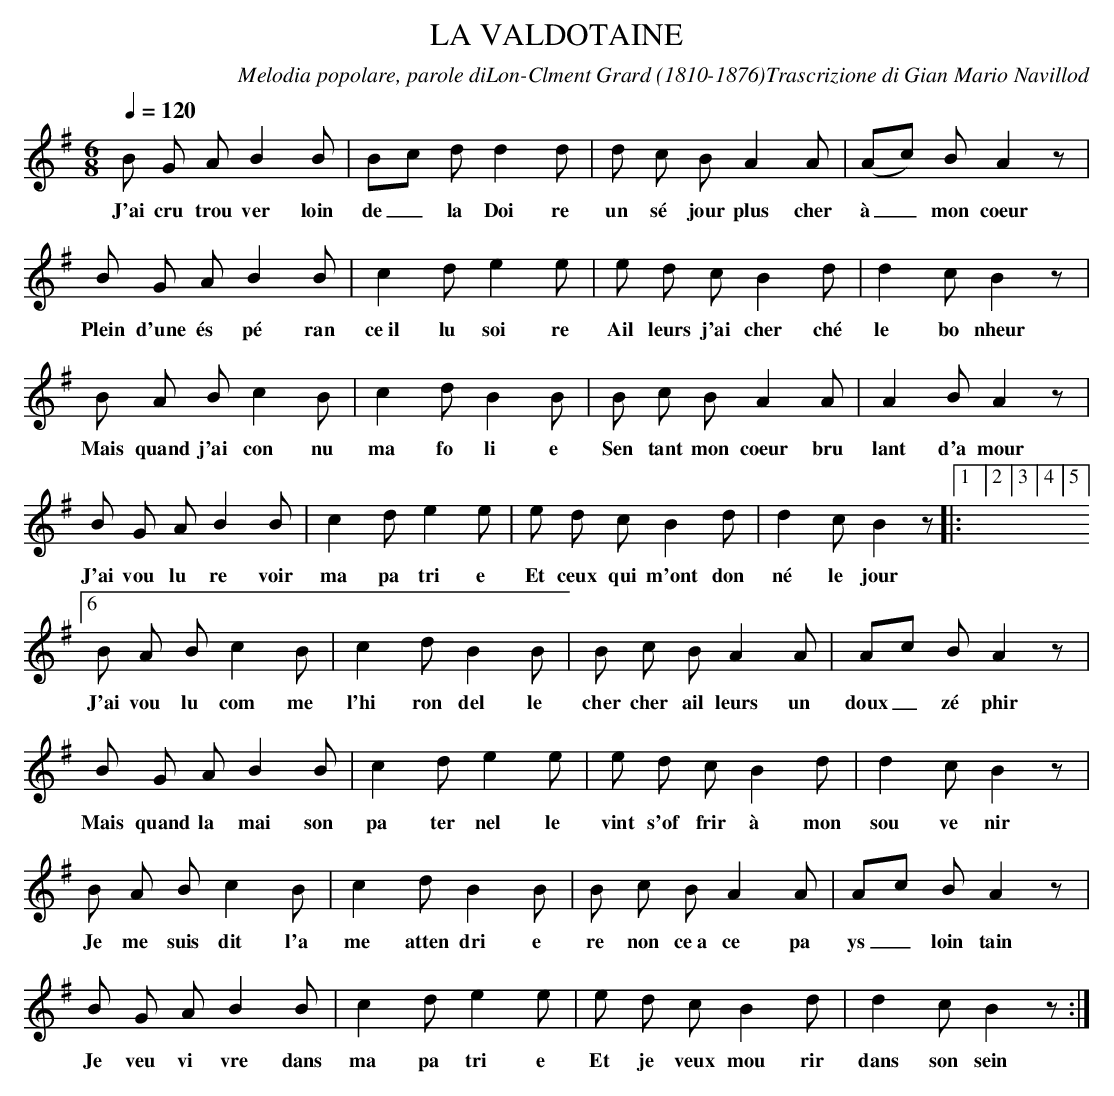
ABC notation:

X:1
T:LA VALDOTAINE
C:Melodia popolare, parole diLon-Clment Grard (1810-1876)Trascrizione di Gian Mario Navillod
Q:1/4=120
V:1
M:6/8
L:1/8
K:G
B G A B2 B |Bc d d2 d |d c B A2 A |(Ac) B A2 z |
w:J'ai cru trou ver loin de _la Doi re un sé jour plus cher à_ mon coeur
B G A B2 B |c2 d e2 e |e d c B2 d |d2 c B2 z |
w:Plein d'une és pé ran ce~il lu soi re Ail leurs j'ai cher ché le bo nheur
B A B c2 B |c2 d B2 B |B c B A2 A |A2 B A2 z |
w:Mais quand j'ai con nu ma fo li e Sen tant mon coeur bru lant d'a mour
B G A B2 B |c2 d e2 e |e d c B2 d |d2 c B2 z |:[1[2[3[4[5[6
w:J'ai vou lu re voir ma pa tri e Et ceux qui m'ont don né le jour
B A B c2 B |c2 d B2 B |B c B A2 A |Ac B A2 z |
w:J'ai vou lu com me l'hi ron del le cher cher ail leurs un doux_ zé phir
B G A B2 B |c2 d e2 e |e d c B2 d |d2 c B2 z |
w:Mais quand la mai son pa ter nel le vint s'of frir à mon sou ve nir
B A B c2 B |c2 d B2 B |B c B A2 A |Ac B A2 z |
w:Je me suis dit l'a me atten dri e re non ce~a ce pa ys_ loin tain
B G A B2 B |c2 d e2 e |e d c B2 d |d2 c B2 z :|
w:Je veu vi vre dans ma pa tri e Et je veux mou rir dans son sein
     %End of file
